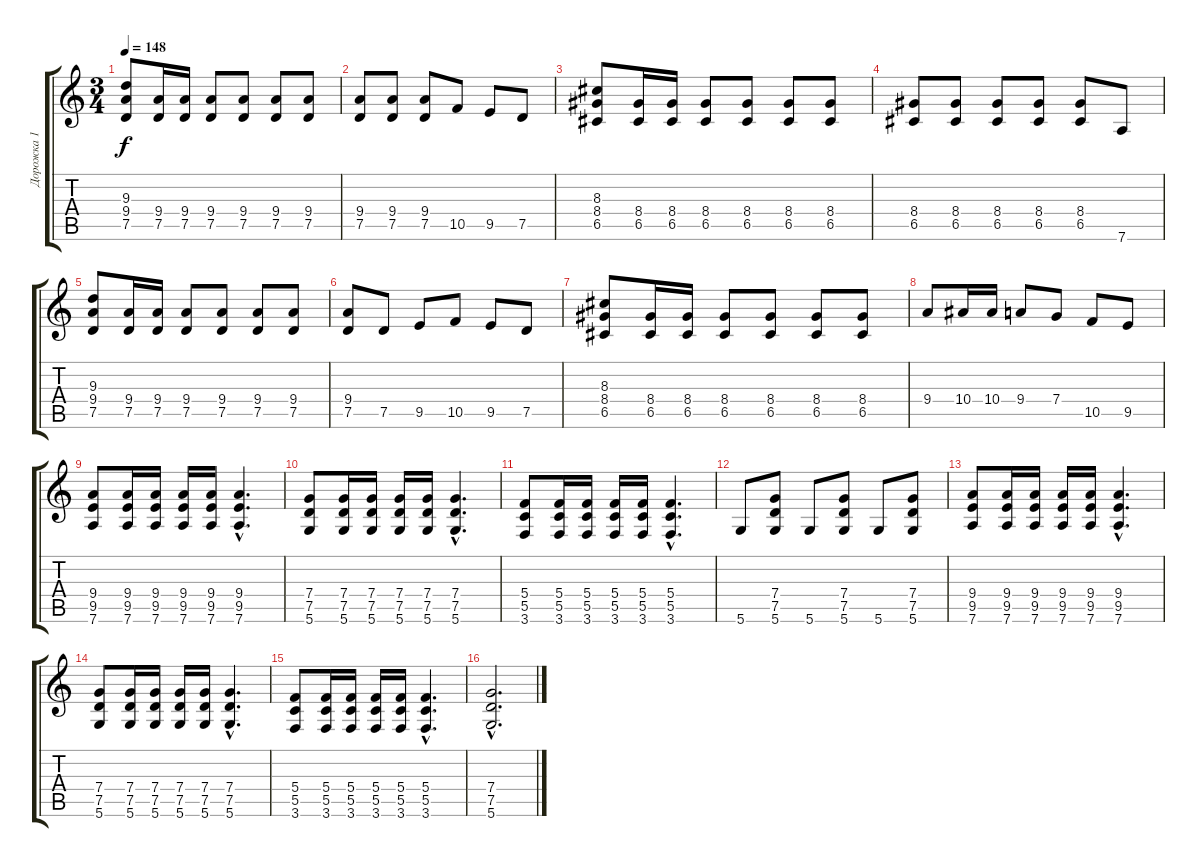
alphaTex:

\track ("Дорожка 1" "Дорожка 1") {instrument distortionguitar}
\staff {score tabs}
\tuning (D4 A3 F3 C3 G2 D2) {hide}
\ts (3 4)
\tempo 148
\clef g2
\ks c
(9.3 9.4 7.5).8{dy f} (9.4 7.5).16 (9.4 7.5).16 (9.4 7.5).8 (9.4 7.5).8 (9.4 7.5).8 (9.4 7.5).8 |
(9.4 7.5).8 (9.4 7.5).8 (9.4 7.5).8 10.5.8 9.5.8 7.5.8 |
(8.3 8.4 6.5).8 (8.4 6.5).16 (8.4 6.5).16 (8.4 6.5).8 (8.4 6.5).8 (8.4 6.5).8 (8.4 6.5).8 |
(8.4 6.5).8 (8.4 6.5).8 (8.4 6.5).8 (8.4 6.5).8 (8.4 6.5).8 7.6.8 |
(9.3 9.4 7.5).8 (9.4 7.5).16 (9.4 7.5).16 (9.4 7.5).8 (9.4 7.5).8 (9.4 7.5).8 (9.4 7.5).8 |
(9.4 7.5).8 7.5.8 9.5.8 10.5.8 9.5.8 7.5.8 |
(8.3 8.4 6.5).8 (8.4 6.5).16 (8.4 6.5).16 (8.4 6.5).8 (8.4 6.5).8 (8.4 6.5).8 (8.4 6.5).8 |
9.4.8 10.4.16 10.4.16 9.4.8 7.4.8 10.5.8 9.5.8 |
(9.4 9.5 7.6).8 (9.4 9.5 7.6).16 (9.4 9.5 7.6).16 (9.4 9.5 7.6).16 (9.4 9.5 7.6).16 (9.4{hac} 9.5{hac} 7.6{hac}).4{d} |
(7.4 7.5 5.6).8 (7.4 7.5 5.6).16 (7.4 7.5 5.6).16 (7.4 7.5 5.6).16 (7.4 7.5 5.6).16 (7.4{hac} 7.5{hac} 5.6{hac}).4{d} |
(5.4 5.5 3.6).8 (5.4 5.5 3.6).16 (5.4 5.5 3.6).16 (5.4 5.5 3.6).16 (5.4 5.5 3.6).16 (5.4{hac} 5.5{hac} 3.6{hac}).4{d} |
5.6.8 (7.4 7.5 5.6).8 5.6.8 (7.4 7.5 5.6).8 5.6.8 (7.4 7.5 5.6).8 |
(9.4 9.5 7.6).8 (9.4 9.5 7.6).16 (9.4 9.5 7.6).16 (9.4 9.5 7.6).16 (9.4 9.5 7.6).16 (9.4{hac} 9.5{hac} 7.6{hac}).4{d} |
(7.4 7.5 5.6).8 (7.4 7.5 5.6).16 (7.4 7.5 5.6).16 (7.4 7.5 5.6).16 (7.4 7.5 5.6).16 (7.4{hac} 7.5{hac} 5.6{hac}).4{d} |
(5.4 5.5 3.6).8 (5.4 5.5 3.6).16 (5.4 5.5 3.6).16 (5.4 5.5 3.6).16 (5.4 5.5 3.6).16 (5.4{hac} 5.5{hac} 3.6{hac}).4{d} |
(7.4{hac} 7.5{hac} 5.6{hac}).2{d}
